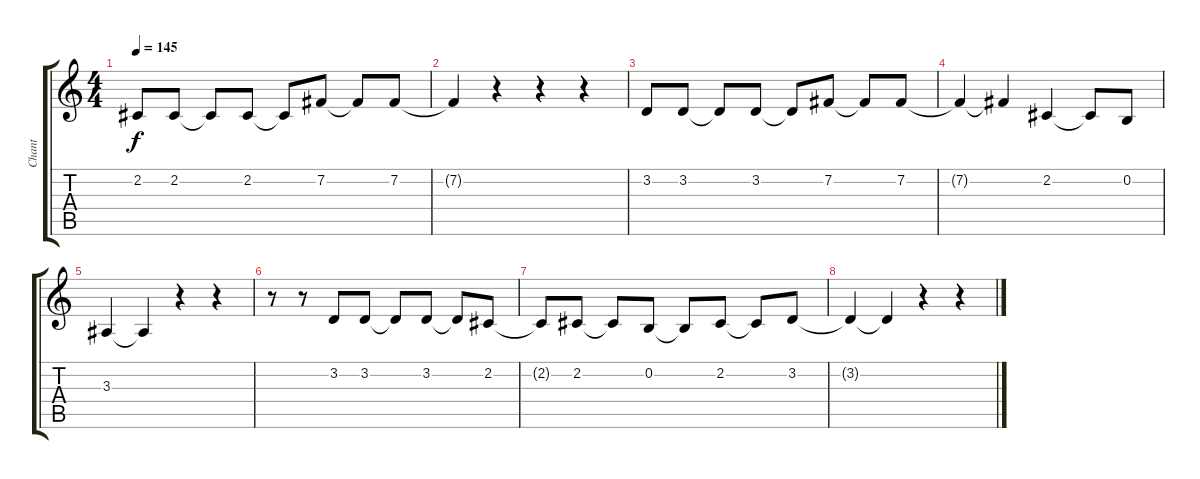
\track ("Chant" "Chant") {instrument tenorsax}
\staff {score tabs}
\tuning (E4 B3 G3 D3 A2 E2) {hide}
\ts (4 4)
\tempo 145
\clef g2
\ks c
2.2.8{dy f} 2.2.8 2.2{t}.8 2.2.8 2.2{t}.8 7.2.8 7.2{t}.8 7.2.8 |
7.2{t}.4 r.4 r.4 r.4 |
3.2.8 3.2.8 3.2{t}.8 3.2.8 3.2{t}.8 7.2.8 7.2{t}.8 7.2.8 |
7.2{t}.4 7.2{t}.4 2.2.4 2.2{t}.8 0.2.8 |
3.3.4 3.3{t}.4 r.4 r.4 |
r.8 r.8 3.2.8 3.2.8 3.2{t}.8 3.2.8 3.2{t}.8 2.2.8 |
2.2{t}.8 2.2.8 2.2{t}.8 0.2.8 0.2{t}.8 2.2.8 2.2{t}.8 3.2.8 |
3.2{t}.4 3.2{t}.4 r.4 r.4
